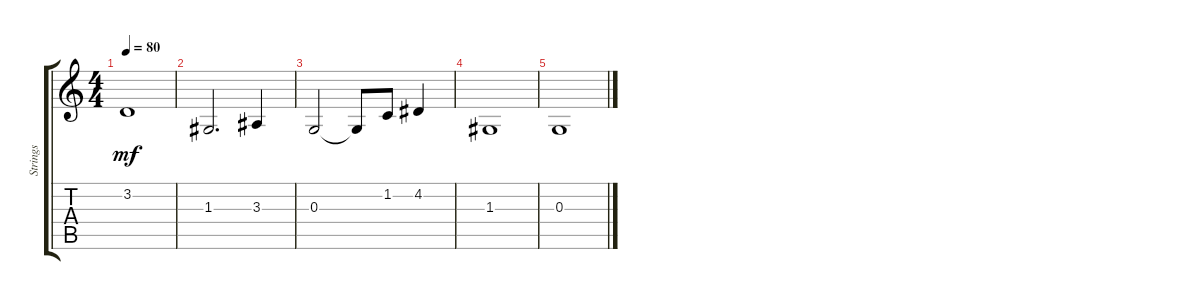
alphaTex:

\track ("Strings" "Strings") {instrument stringensemble2}
\staff {score tabs}
\tuning (E4 B3 G3 D3 A2 E2) {hide}
\ts (4 4)
\tempo 80
\clef g2
\ks c
3.2.1{dy mf} |
1.3.2{d} 3.3.4 |
0.3.2 0.3{t}.8 1.2.8 4.2.4 |
1.3.1 |
0.3.1
